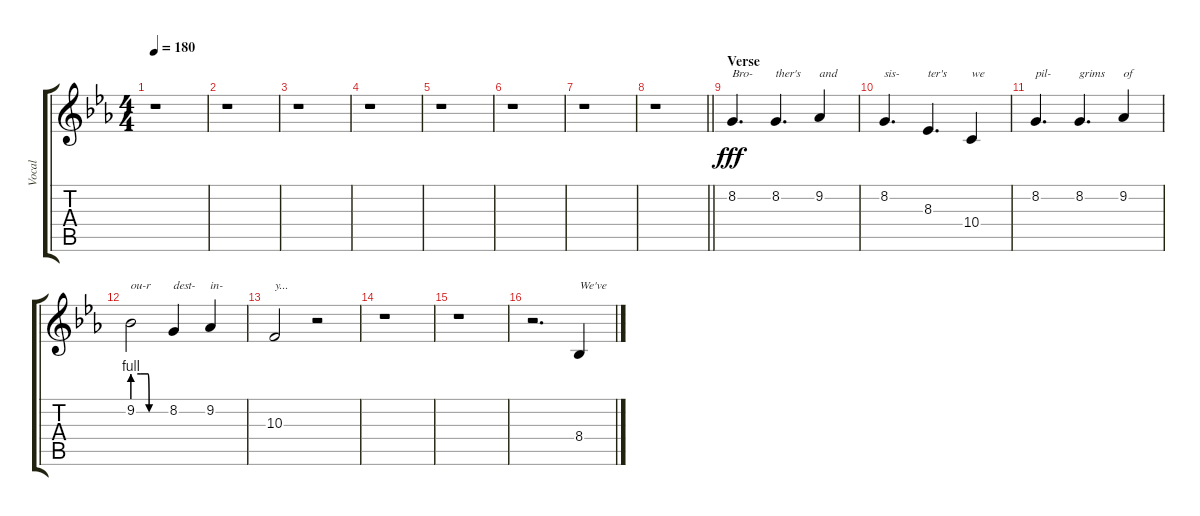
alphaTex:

\track ("Vocal" "Vocal") {instrument lead2sawtooth}
\staff {score tabs}
\tuning (E4 B3 G3 D3 A2 E2) {hide}
\ts (4 4)
\tempo 180
\clef g2
\ks eb
r.1{dy fff} |
r.1 |
r.1 |
r.1 |
r.1 |
r.1 |
r.1 |
\barLineRight lightlight
r.1 |
\section ("" "Verse")
8.2.4{d txt "Bro-"} 8.2.4{d txt "ther's"} 9.2.4{txt "and"} |
8.2.4{d txt "sis-"} 8.3.4{d txt "ter's"} 10.4.4{txt "we"} |
8.2.4{d txt "pil-"} 8.2.4{d txt "grims"} 9.2.4{txt "of"} |
9.2{be (custom 0 4 15 4 28 4 30 0 60 0)}.2{txt "ou-r"} 8.2.4{txt "dest-"} 9.2.4{txt "in-"} |
10.3.2{txt "y..."} r.2 |
r.1 |
r.1 |
r.2{d} 8.4.4{txt "We've"}
